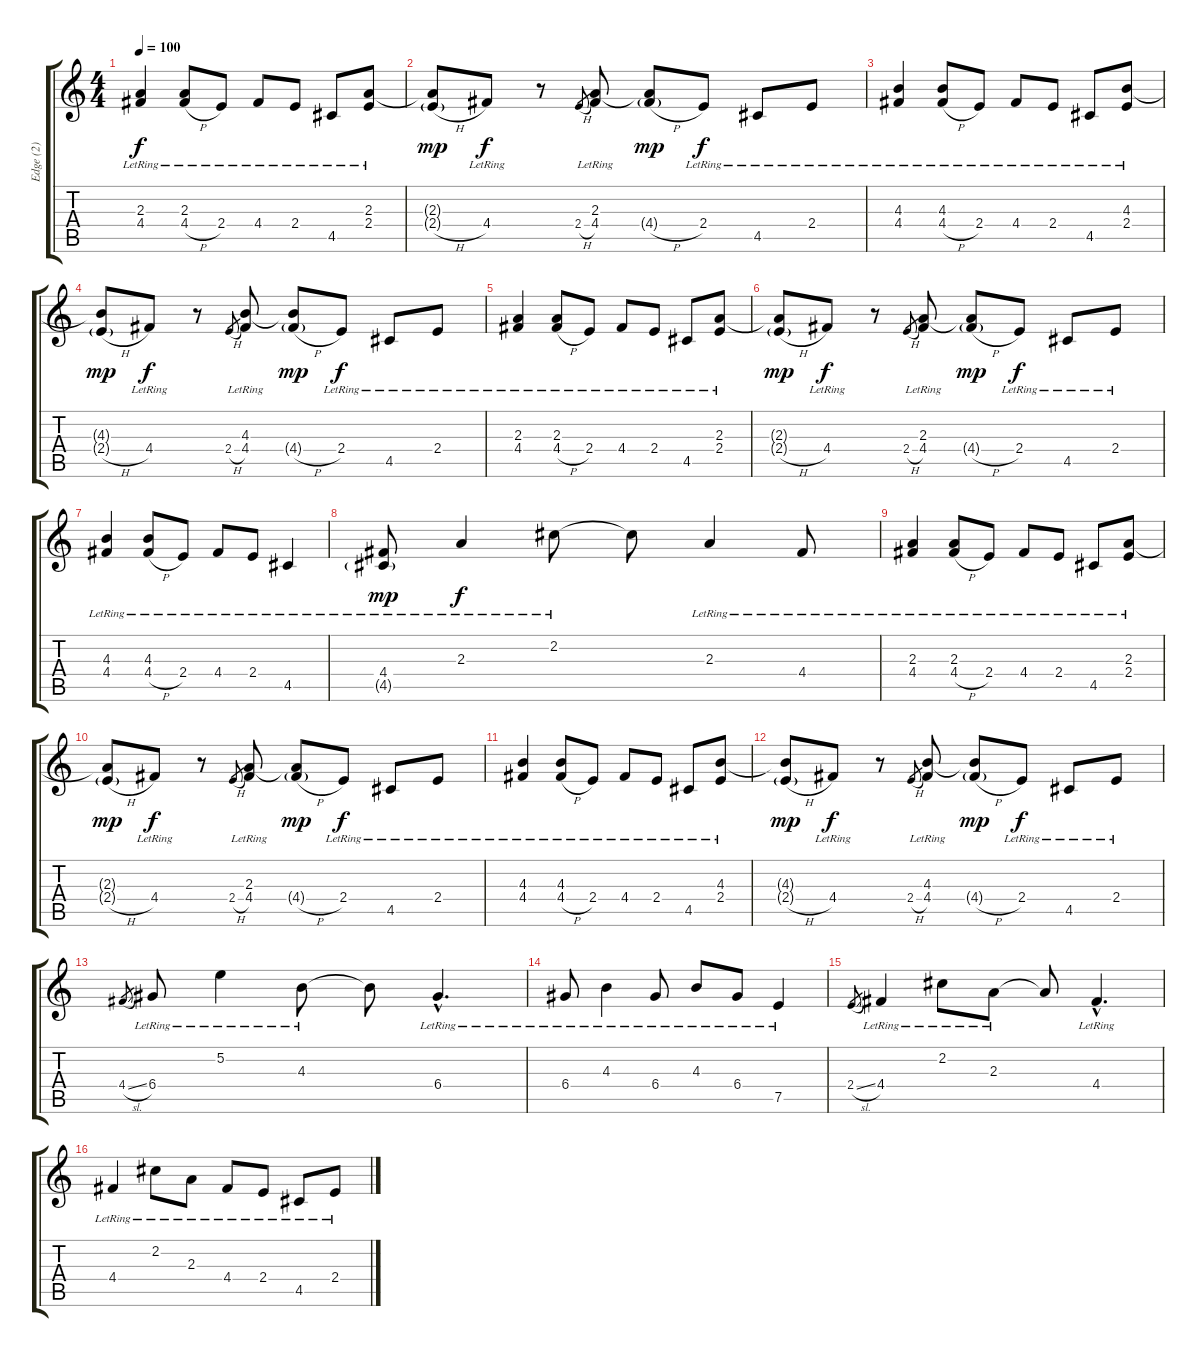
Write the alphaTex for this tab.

\track ("Edge (2)" "Edge (2)") {instrument electricguitarjazz}
\staff {score tabs}
\tuning (E4 B3 G3 D3 A2 E2) {hide}
\ts (4 4)
\tempo 100
\clef g2
\ks c
(2.3{lr} 4.4{lr}).4{dy f} (2.3{lr} 4.4{h}).8 2.4{lr}.8 4.4{lr}.8 2.4{lr}.8 4.5{lr}.8 (2.3{lr} 2.4{lr}).8 |
(2.3{t} 2.4{h g}).8{dy mp} 4.4{lr}.8{dy f} r.8 2.4{h}.8{gr} (2.3{lr} 4.4{lr}).8 (2.3{t} 4.4{h g}).8{dy mp} 2.4{lr}.8{dy f} 4.5{lr}.8 2.4{lr}.8 |
(4.3{lr} 4.4{lr}).4 (4.3{lr} 4.4{h}).8 2.4{lr}.8 4.4{lr}.8 2.4{lr}.8 4.5{lr}.8 (4.3{lr} 2.4{lr}).8 |
(4.3{t} 2.4{h g}).8{dy mp} 4.4{lr}.8{dy f} r.8 2.4{h}.8{gr} (4.3{lr} 4.4{lr}).8 (4.3{t} 4.4{h g}).8{dy mp} 2.4{lr}.8{dy f} 4.5{lr}.8 2.4{lr}.8 |
(2.3{lr} 4.4{lr}).4 (2.3{lr} 4.4{h}).8 2.4{lr}.8 4.4{lr}.8 2.4{lr}.8 4.5{lr}.8 (2.3{lr} 2.4{lr}).8 |
(2.3{t} 2.4{h g}).8{dy mp} 4.4{lr}.8{dy f} r.8 2.4{h}.8{gr} (2.3{lr} 4.4{lr}).8 (2.3{t} 4.4{h g}).8{dy mp} 2.4{lr}.8{dy f} 4.5{lr}.8 2.4{lr}.8 |
(4.3{lr} 4.4{lr}).4 (4.3{lr} 4.4{h}).8 2.4{lr}.8 4.4{lr}.8 2.4{lr}.8 4.5{lr}.4 |
(4.4{lr} 4.5{g lr}).8{dy mp} 2.3{lr}.4{dy f} 2.2{lr}.8 2.2{t}.8 2.3{lr}.4 4.4{lr}.8 |
(2.3{lr} 4.4{lr}).4 (2.3{lr} 4.4{h}).8 2.4{lr}.8 4.4{lr}.8 2.4{lr}.8 4.5{lr}.8 (2.3{lr} 2.4{lr}).8 |
(2.3{t} 2.4{h g}).8{dy mp} 4.4{lr}.8{dy f} r.8 2.4{h}.8{gr} (2.3{lr} 4.4{lr}).8 (2.3{t} 4.4{h g}).8{dy mp} 2.4{lr}.8{dy f} 4.5{lr}.8 2.4{lr}.8 |
(4.3{lr} 4.4{lr}).4 (4.3{lr} 4.4{h}).8 2.4{lr}.8 4.4{lr}.8 2.4{lr}.8 4.5{lr}.8 (4.3{lr} 2.4{lr}).8 |
(4.3{t} 2.4{h g}).8{dy mp} 4.4{lr}.8{dy f} r.8 2.4{h}.8{gr} (4.3{lr} 4.4{lr}).8 (4.3{t} 4.4{h g}).8{dy mp} 2.4{lr}.8{dy f} 4.5{lr}.8 2.4{lr}.8 |
4.4{sl}.8{gr} 6.4{lr}.8 5.2{lr}.4 4.3{lr}.8 4.3{t}.8 6.4{hac lr}.4{d} |
6.4{lr}.8 4.3{lr}.4 6.4{lr}.8 4.3{lr}.8 6.4{lr}.8 7.5{lr}.4 |
2.4{sl}.8{gr} 4.4{lr}.4 2.2{lr}.8 2.3{lr}.8 2.3{t}.8 4.4{hac lr}.4{d} |
4.4{lr}.4 2.2{lr}.8 2.3{lr}.8 4.4{lr}.8 2.4{lr}.8 4.5{lr}.8 2.4{lr}.8
